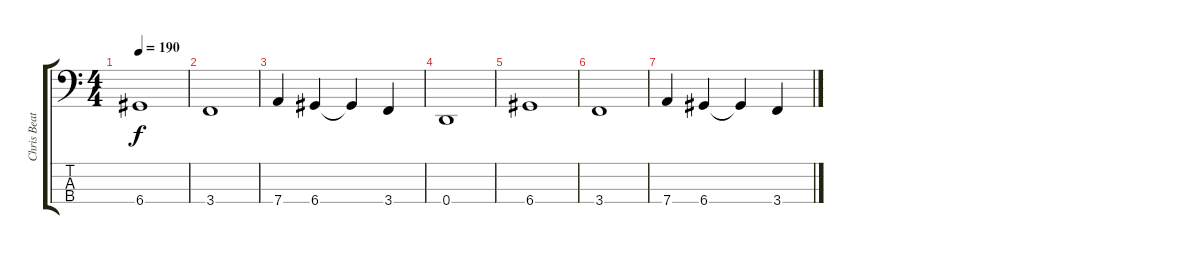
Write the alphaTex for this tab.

\track ("Chris Beattie (Bass)" "Chris Beat") {instrument electricbasspick}
\staff {score tabs}
\tuning (G2 D2 A1 D1) {hide}
\ts (4 4)
\tempo 190
\clef f4
\ks c
6.4.1{dy f} |
3.4.1 |
7.4.4 6.4.4 6.4{t}.4 3.4.4 |
0.4.1 |
6.4.1 |
3.4.1 |
7.4.4 6.4.4 6.4{t}.4 3.4.4
